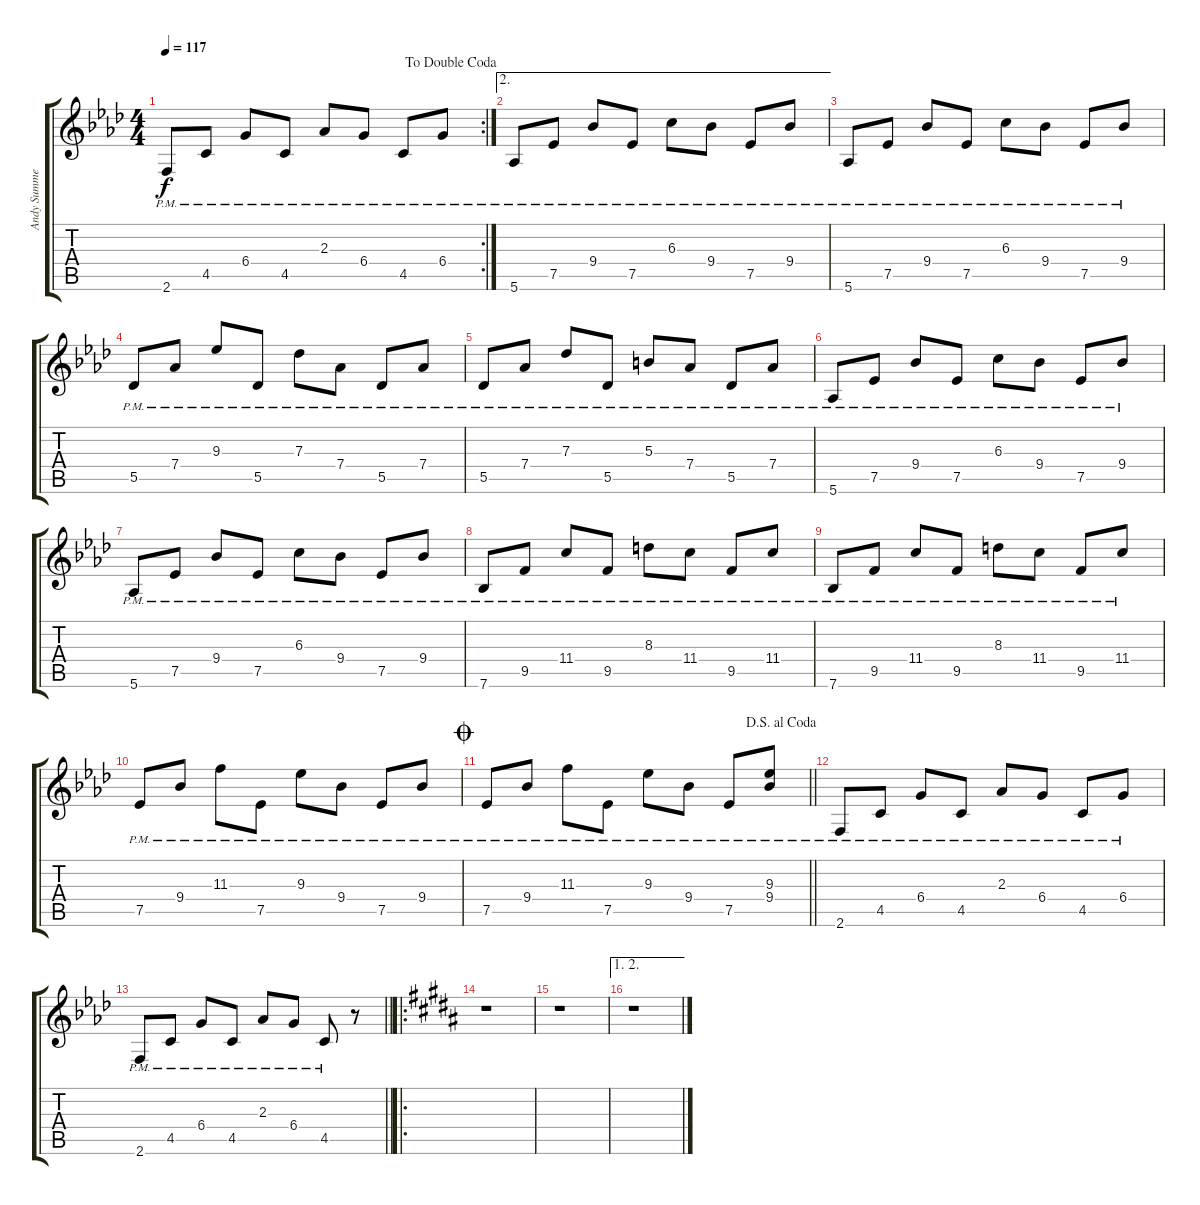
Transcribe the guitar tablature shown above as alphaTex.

\track ("Andy Summers - Original Arrangement" "Andy Summe") {instrument electricguitarjazz}
\staff {score tabs}
\tuning (Eb4 Bb3 Gb3 Db3 Ab2 Eb2) {hide}
\rc 2
\ts (4 4)
\jump dadoublecoda
\tempo 117
\clef g2
\ks ab
2.6{pm}.8{dy f} 4.5{pm}.8 6.4{pm}.8 4.5{pm}.8 2.3{pm}.8 6.4{pm}.8 4.5{pm}.8 6.4{pm}.8 |
\ae 2
5.6{pm}.8 7.5{pm}.8 9.4{pm}.8 7.5{pm}.8 6.3{pm}.8 9.4{pm}.8 7.5{pm}.8 9.4{pm}.8 |
5.6{pm}.8 7.5{pm}.8 9.4{pm}.8 7.5{pm}.8 6.3{pm}.8 9.4{pm}.8 7.5{pm}.8 9.4{pm}.8 |
5.5{pm}.8 7.4{pm}.8 9.3{pm}.8 5.5{pm}.8 7.3{pm}.8 7.4{pm}.8 5.5{pm}.8 7.4{pm}.8 |
5.5{pm}.8 7.4{pm}.8 7.3{pm}.8 5.5{pm}.8 5.3{pm}.8 7.4{pm}.8 5.5{pm}.8 7.4{pm}.8 |
5.6{pm}.8 7.5{pm}.8 9.4{pm}.8 7.5{pm}.8 6.3{pm}.8 9.4{pm}.8 7.5{pm}.8 9.4{pm}.8 |
5.6{pm}.8 7.5{pm}.8 9.4{pm}.8 7.5{pm}.8 6.3{pm}.8 9.4{pm}.8 7.5{pm}.8 9.4{pm}.8 |
7.6{pm}.8 9.5{pm}.8 11.4{pm}.8 9.5{pm}.8 8.3{pm}.8 11.4{pm}.8 9.5{pm}.8 11.4{pm}.8 |
7.6{pm}.8 9.5{pm}.8 11.4{pm}.8 9.5{pm}.8 8.3{pm}.8 11.4{pm}.8 9.5{pm}.8 11.4{pm}.8 |
7.5{pm}.8 9.4{pm}.8 11.3{pm}.8 7.5{pm}.8 9.3{pm}.8 9.4{pm}.8 7.5{pm}.8 9.4{pm}.8 |
\jump coda
\jump dalsegnoalcoda
\barLineRight lightlight
7.5{pm}.8 9.4{pm}.8 11.3{pm}.8 7.5{pm}.8 9.3{pm}.8 9.4{pm}.8 7.5{pm}.8 (9.3{pm} 9.4{pm}).8 |
2.6{pm}.8 4.5{pm}.8 6.4{pm}.8 4.5{pm}.8 2.3{pm}.8 6.4{pm}.8 4.5{pm}.8 6.4{pm}.8 |
\barLineRight lightlight
2.6{pm}.8 4.5{pm}.8 6.4{pm}.8 4.5{pm}.8 2.3{pm}.8 6.4{pm}.8 4.5{pm}.8 r.8 |
\ro
\ks b
r.1 |
\ks g#minor
r.1 |
\ae (1 2)
r.1
